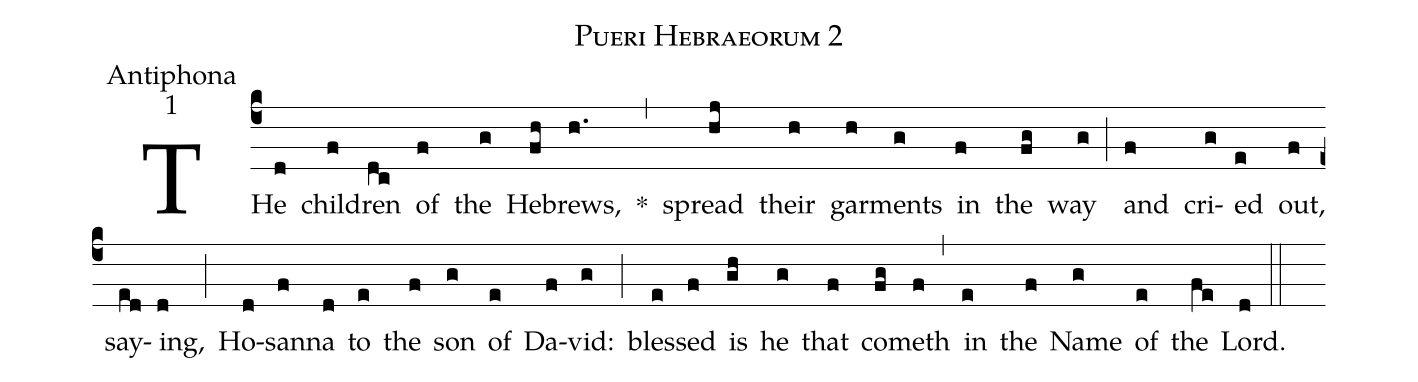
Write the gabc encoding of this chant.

name:Pueri Hebraeorum 2;
office-part:Antiphona;
mode:1;
%%
(c4) THe(d) chil(f)dren(dc) of(f) the(g) He(fh)brews,(h.1) *(,) spread(hj) their(h) gar(h)ments(g) in(f) the(fg) way(g) (;) and(f) cri(g)ed(e) out,(f) say(ed)ing,(d) (;) Ho(d)san(f)na(d) to(e) the(f) son(g) of(e) Da(f)vid:(g) (;) bles(e)sed(f) is(gh) he(g) that(f) com(fg)eth(f) (,) in(e) the(f) Name(g) of(e) the(fe) Lord.(d) (::)
